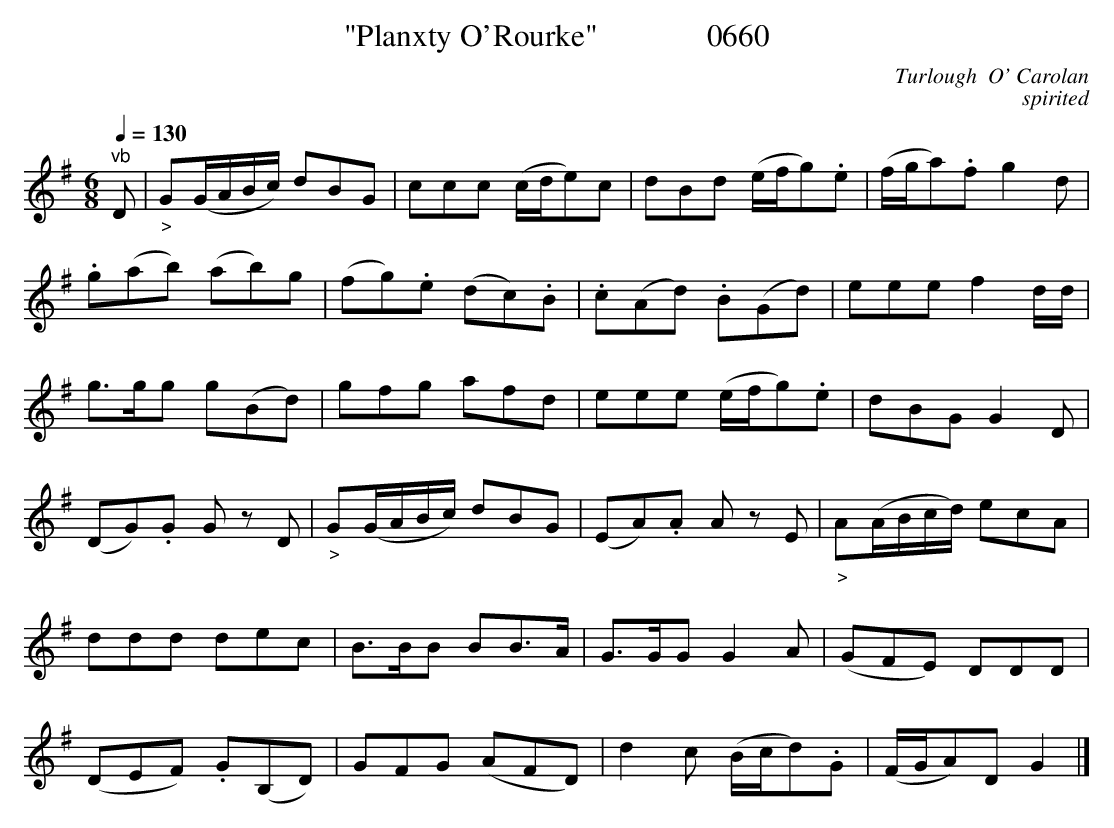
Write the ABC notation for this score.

X:1
T:"Planxty O'Rourke"              0660
C:Turlough  O' Carolan
C:spirited
Q:1/4=130
M:6/8
L:1/8
K:G
"^vb"D|"_>"G(G/2A/2B/2c/2) dBG|ccc (c/2d/2e)c|dBd (e/2f/2g).e|(f/2g/2a).f g2d|
.g(ab) (ab)g|(fg).e (dc).B|.c(Ad) .B(Gd)|eee f2d/2d/2|
g3/2g/2g g(Bd)|gfg afd|eee (e/2f/2g).e|dBG G2D|
(DG).G G zD|"_>"G(G/2A/2B/2c/2) dBG|(EA).A A zE|"_>"A(A/2B/2c/2d/2) ecA|
ddd dec|B3/2B/2B BB3/2A/2|G3/2G/2G G2A|(GFE) DDD|
(DEF) .G(B,D)|GFG (AFD)|d2c (B/2c/2d).G|(F/2G/2A)D G2|]
